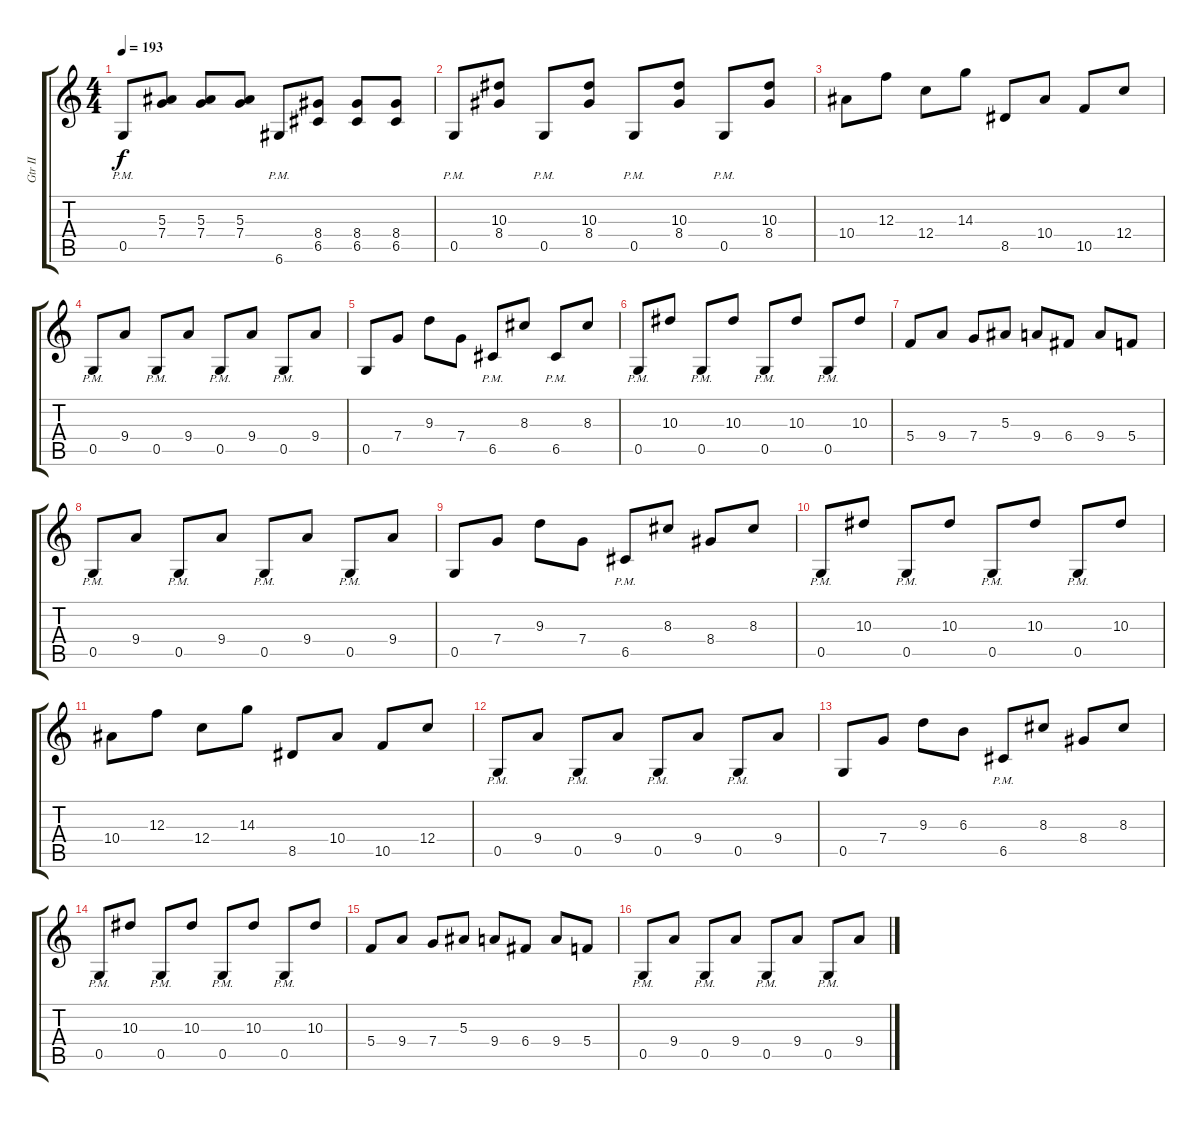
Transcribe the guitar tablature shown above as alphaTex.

\track ("Gtr II" "Gtr II") {instrument distortionguitar}
\staff {score tabs}
\tuning (D4 A3 F3 C3 G2 D2) {hide}
\ts (4 4)
\tempo 193
\clef g2
\ks c
0.5{pm}.8{dy f} (5.3 7.4).8 (5.3 7.4).8 (5.3 7.4).8 6.6{pm}.8 (8.4 6.5).8 (8.4 6.5).8 (8.4 6.5).8 |
0.5{pm}.8 (10.3 8.4).8 0.5{pm}.8 (10.3 8.4).8 0.5{pm}.8 (10.3 8.4).8 0.5{pm}.8 (10.3 8.4).8 |
10.4.8 12.3.8 12.4.8 14.3.8 8.5.8 10.4.8 10.5.8 12.4.8 |
0.5{pm}.8 9.4.8 0.5{pm}.8 9.4.8 0.5{pm}.8 9.4.8 0.5{pm}.8 9.4.8 |
0.5.8 7.4.8 9.3.8 7.4.8 6.5{pm}.8 8.3.8 6.5{pm}.8 8.3.8 |
0.5{pm}.8 10.3.8 0.5{pm}.8 10.3.8 0.5{pm}.8 10.3.8 0.5{pm}.8 10.3.8 |
5.4.8 9.4.8 7.4.8 5.3.8 9.4.8 6.4.8 9.4.8 5.4.8 |
0.5{pm}.8 9.4.8 0.5{pm}.8 9.4.8 0.5{pm}.8 9.4.8 0.5{pm}.8 9.4.8 |
0.5.8 7.4.8 9.3.8 7.4.8 6.5{pm}.8 8.3.8 8.4.8 8.3.8 |
0.5{pm}.8 10.3.8 0.5{pm}.8 10.3.8 0.5{pm}.8 10.3.8 0.5{pm}.8 10.3.8 |
10.4.8 12.3.8 12.4.8 14.3.8 8.5.8 10.4.8 10.5.8 12.4.8 |
0.5{pm}.8 9.4.8 0.5{pm}.8 9.4.8 0.5{pm}.8 9.4.8 0.5{pm}.8 9.4.8 |
0.5.8 7.4.8 9.3.8 6.3.8 6.5{pm}.8 8.3.8 8.4.8 8.3.8 |
0.5{pm}.8 10.3.8 0.5{pm}.8 10.3.8 0.5{pm}.8 10.3.8 0.5{pm}.8 10.3.8 |
5.4.8 9.4.8 7.4.8 5.3.8 9.4.8 6.4.8 9.4.8 5.4.8 |
0.5{pm}.8 9.4.8 0.5{pm}.8 9.4.8 0.5{pm}.8 9.4.8 0.5{pm}.8 9.4.8
